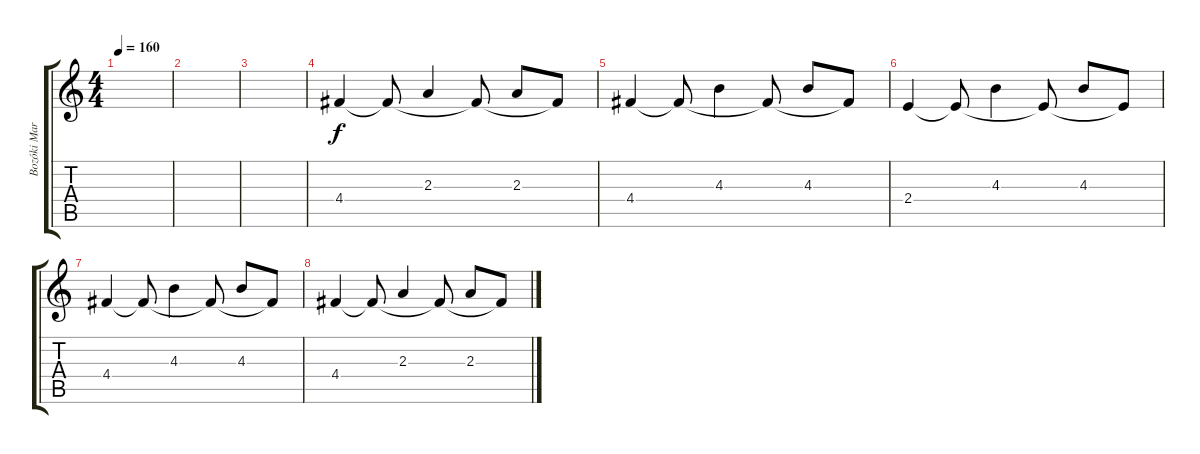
\track ("Bozóki Marci -Torzított Gitár" "Bozóki Mar") {instrument distortionguitar}
\staff {score tabs}
\tuning (E4 B3 G3 D3 A2 E2) {hide}
\ts (4 4)
\tempo 160
\clef g2
\ks c
|
|
|
4.4.4 4.4{t}.8 2.3.4 4.4{t}.8 2.3.8 4.4{t}.8 |
4.4.4 4.4{t}.8 4.3.4 4.4{t}.8 4.3.8 4.4{t}.8 |
2.4.4 2.4{t}.8 4.3.4 2.4{t}.8 4.3.8 2.4{t}.8 |
4.4.4 4.4{t}.8 4.3.4 4.4{t}.8 4.3.8 4.4{t}.8 |
4.4.4 4.4{t}.8 2.3.4 4.4{t}.8 2.3.8 4.4{t}.8
